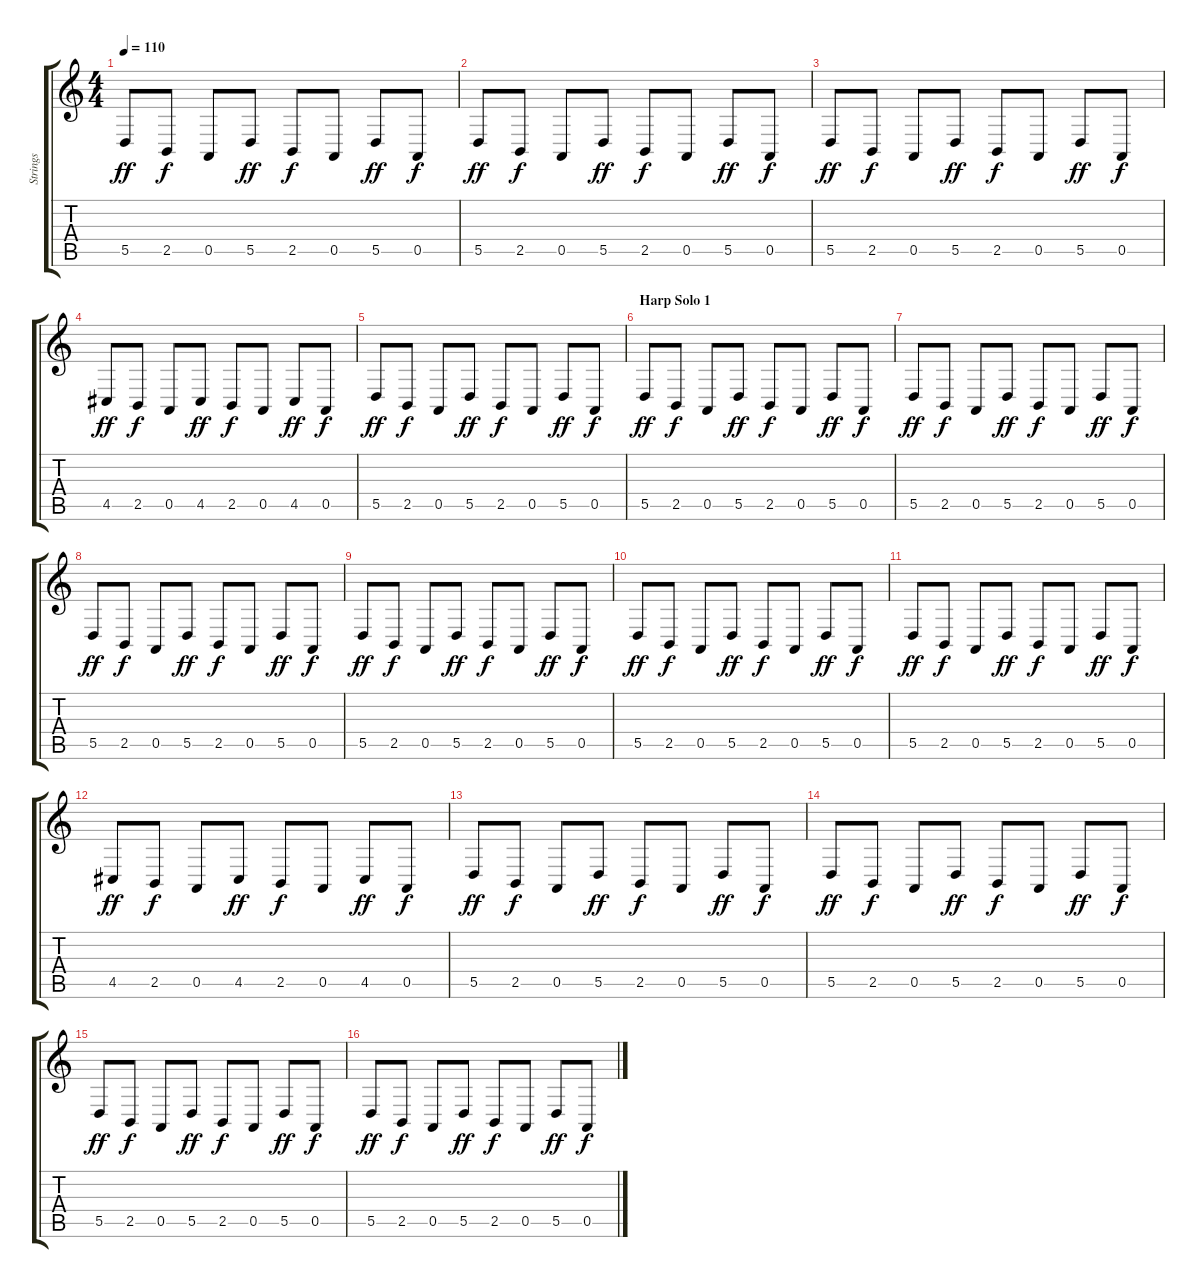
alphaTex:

\track ("Strings" "Strings") {instrument stringensemble1}
\staff {score tabs}
\tuning (E4 B3 G3 D3 A2 E2) {hide}
\ts (4 4)
\tempo 110
\clef g2
\ks c
5.5.8{dy ff} 2.5.8{dy f} 0.5.8 5.5.8{dy ff} 2.5.8{dy f} 0.5.8 5.5.8{dy ff} 0.5.8{dy f} |
5.5.8{dy ff} 2.5.8{dy f} 0.5.8 5.5.8{dy ff} 2.5.8{dy f} 0.5.8 5.5.8{dy ff} 0.5.8{dy f} |
5.5.8{dy ff} 2.5.8{dy f} 0.5.8 5.5.8{dy ff} 2.5.8{dy f} 0.5.8 5.5.8{dy ff} 0.5.8{dy f} |
4.5.8{dy ff} 2.5.8{dy f} 0.5.8 4.5.8{dy ff} 2.5.8{dy f} 0.5.8 4.5.8{dy ff} 0.5.8{dy f} |
5.5.8{dy ff} 2.5.8{dy f} 0.5.8 5.5.8{dy ff} 2.5.8{dy f} 0.5.8 5.5.8{dy ff} 0.5.8{dy f} |
\section ("" "Harp Solo 1")
5.5.8{dy ff} 2.5.8{dy f} 0.5.8 5.5.8{dy ff} 2.5.8{dy f} 0.5.8 5.5.8{dy ff} 0.5.8{dy f} |
5.5.8{dy ff} 2.5.8{dy f} 0.5.8 5.5.8{dy ff} 2.5.8{dy f} 0.5.8 5.5.8{dy ff} 0.5.8{dy f} |
5.5.8{dy ff} 2.5.8{dy f} 0.5.8 5.5.8{dy ff} 2.5.8{dy f} 0.5.8 5.5.8{dy ff} 0.5.8{dy f} |
5.5.8{dy ff} 2.5.8{dy f} 0.5.8 5.5.8{dy ff} 2.5.8{dy f} 0.5.8 5.5.8{dy ff} 0.5.8{dy f} |
5.5.8{dy ff} 2.5.8{dy f} 0.5.8 5.5.8{dy ff} 2.5.8{dy f} 0.5.8 5.5.8{dy ff} 0.5.8{dy f} |
5.5.8{dy ff} 2.5.8{dy f} 0.5.8 5.5.8{dy ff} 2.5.8{dy f} 0.5.8 5.5.8{dy ff} 0.5.8{dy f} |
4.5.8{dy ff} 2.5.8{dy f} 0.5.8 4.5.8{dy ff} 2.5.8{dy f} 0.5.8 4.5.8{dy ff} 0.5.8{dy f} |
5.5.8{dy ff} 2.5.8{dy f} 0.5.8 5.5.8{dy ff} 2.5.8{dy f} 0.5.8 5.5.8{dy ff} 0.5.8{dy f} |
5.5.8{dy ff} 2.5.8{dy f} 0.5.8 5.5.8{dy ff} 2.5.8{dy f} 0.5.8 5.5.8{dy ff} 0.5.8{dy f} |
5.5.8{dy ff} 2.5.8{dy f} 0.5.8 5.5.8{dy ff} 2.5.8{dy f} 0.5.8 5.5.8{dy ff} 0.5.8{dy f} |
5.5.8{dy ff} 2.5.8{dy f} 0.5.8 5.5.8{dy ff} 2.5.8{dy f} 0.5.8 5.5.8{dy ff} 0.5.8{dy f}
